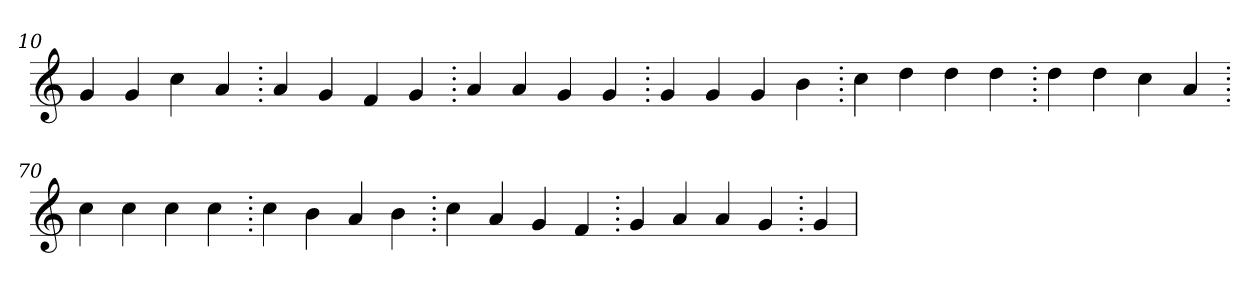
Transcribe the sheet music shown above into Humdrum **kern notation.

**kern
*part1
*staff1
*clefG2
=10.
4g
4g
4cc
4a
=20.
4a
4g
4f
4g
=30.
4a
4a
4g
4g
=40.
4g
4g
4g
4b
=50.
4cc
4dd
4dd
4dd
=60.
4dd
4dd
4cc
4a
=70.
4cc
4cc
4cc
4cc
=80.
4cc
4b
4a
4b
=90.
4cc
4a
4g
4f
=100.
4g
4a
4a
4g
=110.
4g
=
*-
